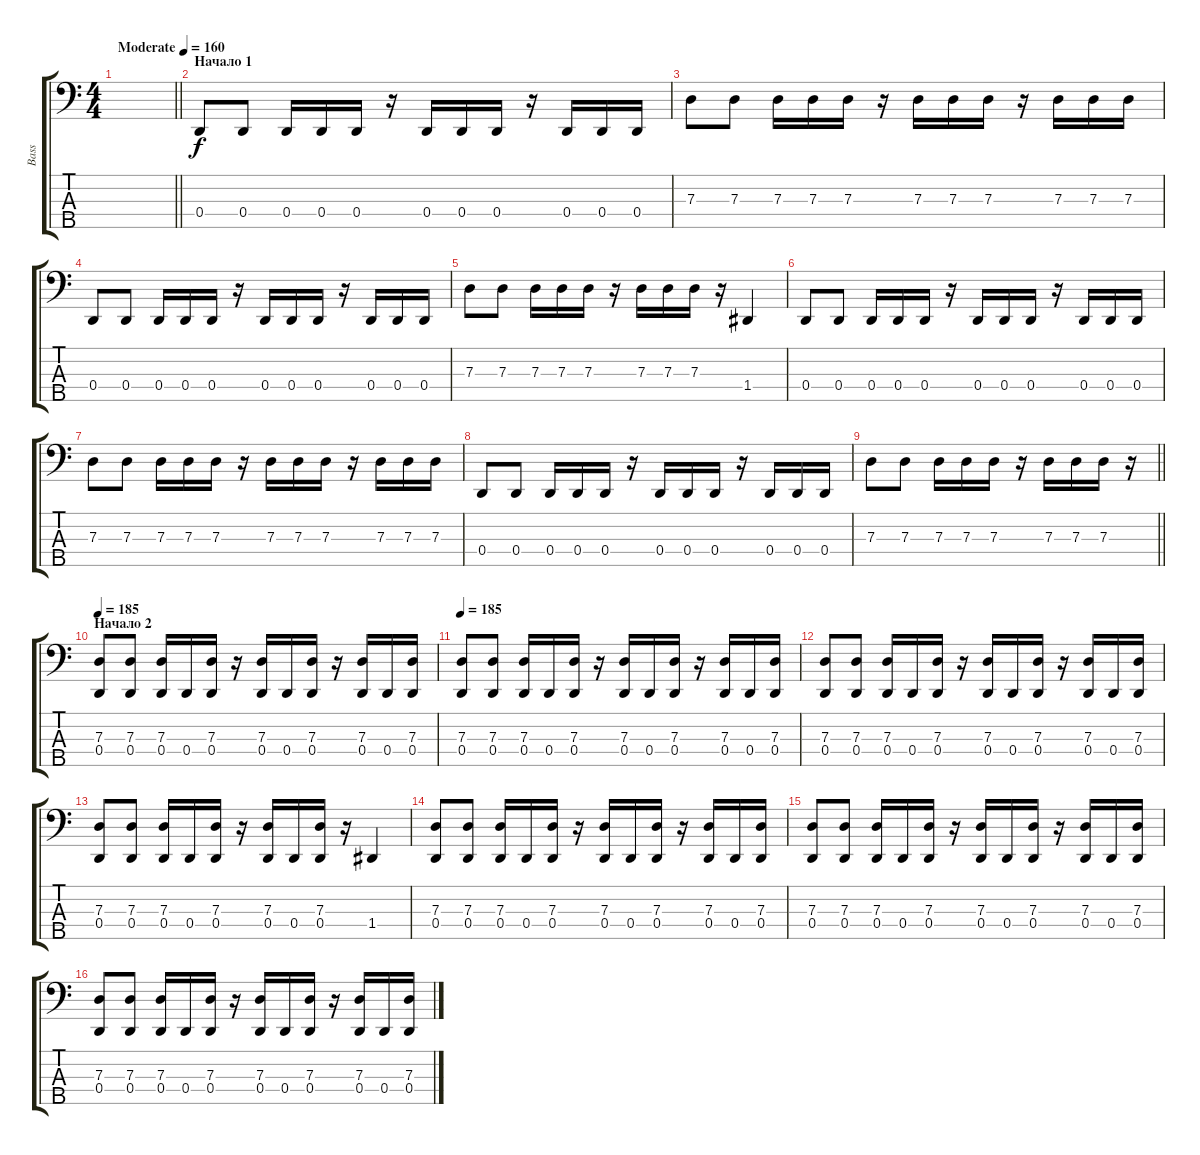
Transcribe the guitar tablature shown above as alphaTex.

\track ("Bass" "Bass") {instrument electricbasspick}
\staff {score tabs}
\tuning (F2 C2 G1 D1 A0) {hide}
\ts (4 4)
\tempo (160 "Moderate")
\clef f4
\barLineRight lightlight
\ks c
|
\section ("" "Начало 1")
0.4.8 0.4.8 0.4.16 0.4.16 0.4.16 r.16 0.4.16 0.4.16 0.4.16 r.16 0.4.16 0.4.16 0.4.16 |
7.3.8 7.3.8 7.3.16 7.3.16 7.3.16 r.16 7.3.16 7.3.16 7.3.16 r.16 7.3.16 7.3.16 7.3.16 |
0.4.8 0.4.8 0.4.16 0.4.16 0.4.16 r.16 0.4.16 0.4.16 0.4.16 r.16 0.4.16 0.4.16 0.4.16 |
7.3.8 7.3.8 7.3.16 7.3.16 7.3.16 r.16 7.3.16 7.3.16 7.3.16 r.16 1.4.4 |
0.4.8 0.4.8 0.4.16 0.4.16 0.4.16 r.16 0.4.16 0.4.16 0.4.16 r.16 0.4.16 0.4.16 0.4.16 |
7.3.8 7.3.8 7.3.16 7.3.16 7.3.16 r.16 7.3.16 7.3.16 7.3.16 r.16 7.3.16 7.3.16 7.3.16 |
0.4.8 0.4.8 0.4.16 0.4.16 0.4.16 r.16 0.4.16 0.4.16 0.4.16 r.16 0.4.16 0.4.16 0.4.16 |
\barLineRight lightlight
7.3.8 7.3.8 7.3.16 7.3.16 7.3.16 r.16 7.3.16 7.3.16 7.3.16 r.16 |
\section ("" "Начало 2")
\tempo 185
(7.3 0.4).8 (7.3 0.4).8 (7.3 0.4).16 0.4.16 (7.3 0.4).16 r.16 (7.3 0.4).16 0.4.16 (7.3 0.4).16 r.16 (7.3 0.4).16 0.4.16 (7.3 0.4).16 |
\tempo 185
(7.3 0.4).8 (7.3 0.4).8 (7.3 0.4).16 0.4.16 (7.3 0.4).16 r.16 (7.3 0.4).16 0.4.16 (7.3 0.4).16 r.16 (7.3 0.4).16 0.4.16 (7.3 0.4).16 |
(7.3 0.4).8 (7.3 0.4).8 (7.3 0.4).16 0.4.16 (7.3 0.4).16 r.16 (7.3 0.4).16 0.4.16 (7.3 0.4).16 r.16 (7.3 0.4).16 0.4.16 (7.3 0.4).16 |
(7.3 0.4).8 (7.3 0.4).8 (7.3 0.4).16 0.4.16 (7.3 0.4).16 r.16 (7.3 0.4).16 0.4.16 (7.3 0.4).16 r.16 1.4.4 |
(7.3 0.4).8 (7.3 0.4).8 (7.3 0.4).16 0.4.16 (7.3 0.4).16 r.16 (7.3 0.4).16 0.4.16 (7.3 0.4).16 r.16 (7.3 0.4).16 0.4.16 (7.3 0.4).16 |
(7.3 0.4).8 (7.3 0.4).8 (7.3 0.4).16 0.4.16 (7.3 0.4).16 r.16 (7.3 0.4).16 0.4.16 (7.3 0.4).16 r.16 (7.3 0.4).16 0.4.16 (7.3 0.4).16 |
(7.3 0.4).8 (7.3 0.4).8 (7.3 0.4).16 0.4.16 (7.3 0.4).16 r.16 (7.3 0.4).16 0.4.16 (7.3 0.4).16 r.16 (7.3 0.4).16 0.4.16 (7.3 0.4).16
